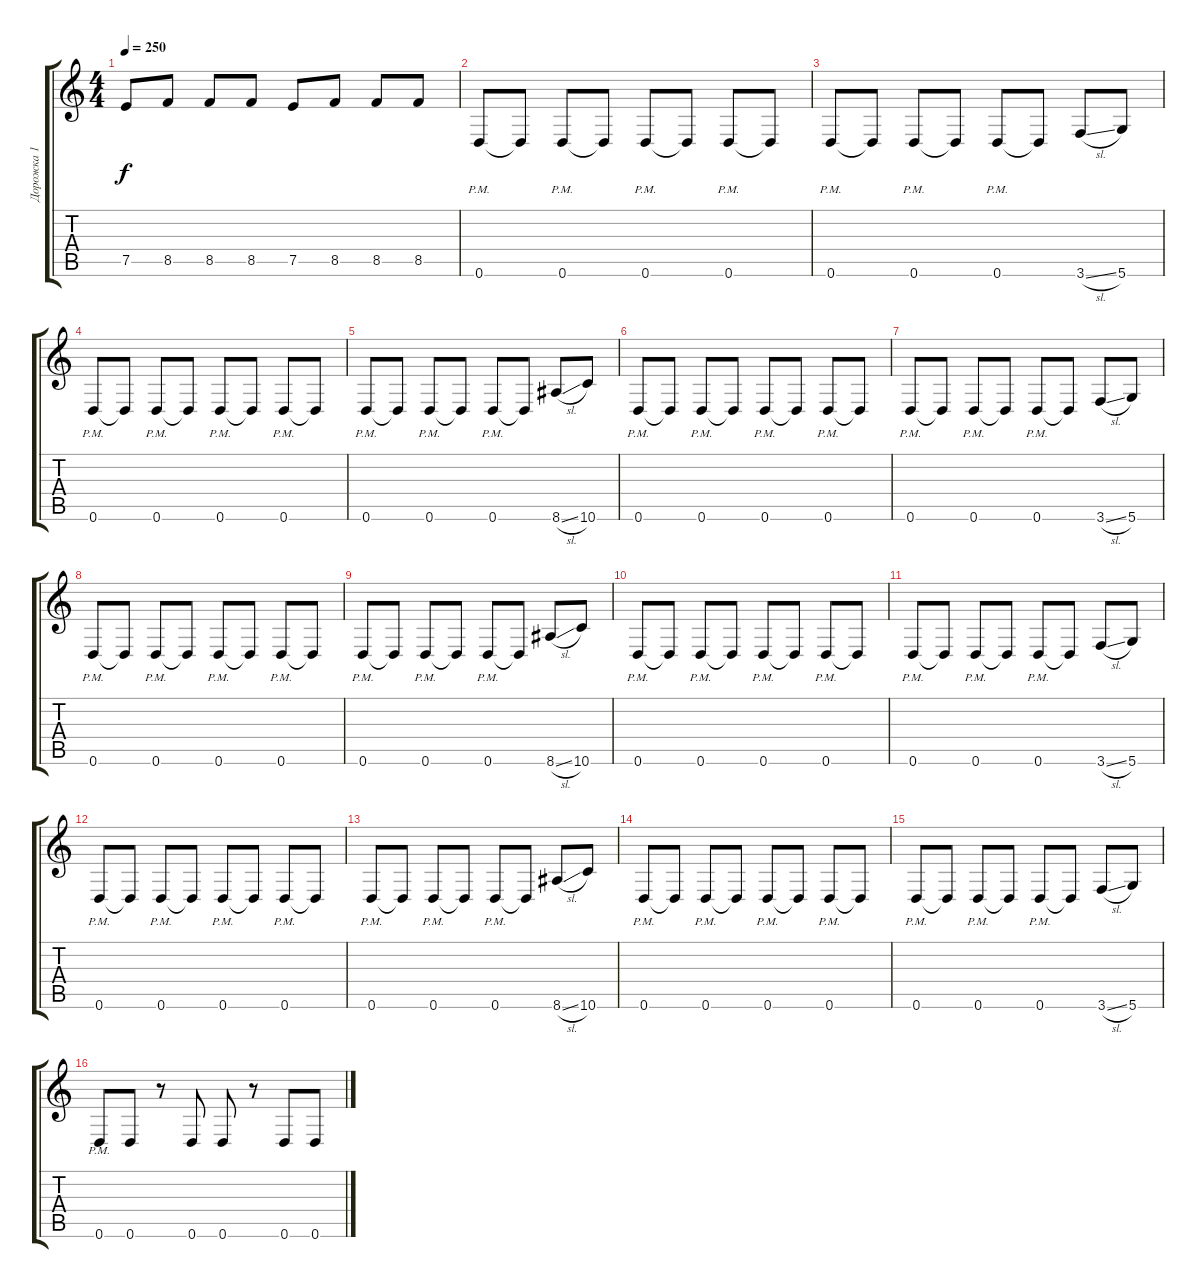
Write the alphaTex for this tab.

\track ("Дорожка 1" "Дорожка 1") {instrument distortionguitar}
\staff {score tabs}
\tuning (E4 B3 G3 D3 A2 D2) {hide}
\ts (4 4)
\tempo 250
\clef g2
\ks c
7.5.8{dy f} 8.5.8 8.5.8 8.5.8 7.5.8 8.5.8 8.5.8 8.5.8 |
0.6{pm}.8 0.6{t}.8 0.6{pm}.8 0.6{t}.8 0.6{pm}.8 0.6{t}.8 0.6{pm}.8 0.6{t}.8 |
0.6{pm}.8 0.6{t}.8 0.6{pm}.8 0.6{t}.8 0.6{pm}.8 0.6{t}.8 3.6{sl}.8 5.6.8 |
0.6{pm}.8 0.6{t}.8 0.6{pm}.8 0.6{t}.8 0.6{pm}.8 0.6{t}.8 0.6{pm}.8 0.6{t}.8 |
0.6{pm}.8 0.6{t}.8 0.6{pm}.8 0.6{t}.8 0.6{pm}.8 0.6{t}.8 8.6{sl}.8 10.6.8 |
0.6{pm}.8 0.6{t}.8 0.6{pm}.8 0.6{t}.8 0.6{pm}.8 0.6{t}.8 0.6{pm}.8 0.6{t}.8 |
0.6{pm}.8 0.6{t}.8 0.6{pm}.8 0.6{t}.8 0.6{pm}.8 0.6{t}.8 3.6{sl}.8 5.6.8 |
0.6{pm}.8 0.6{t}.8 0.6{pm}.8 0.6{t}.8 0.6{pm}.8 0.6{t}.8 0.6{pm}.8 0.6{t}.8 |
0.6{pm}.8 0.6{t}.8 0.6{pm}.8 0.6{t}.8 0.6{pm}.8 0.6{t}.8 8.6{sl}.8 10.6.8 |
0.6{pm}.8 0.6{t}.8 0.6{pm}.8 0.6{t}.8 0.6{pm}.8 0.6{t}.8 0.6{pm}.8 0.6{t}.8 |
0.6{pm}.8 0.6{t}.8 0.6{pm}.8 0.6{t}.8 0.6{pm}.8 0.6{t}.8 3.6{sl}.8 5.6.8 |
0.6{pm}.8 0.6{t}.8 0.6{pm}.8 0.6{t}.8 0.6{pm}.8 0.6{t}.8 0.6{pm}.8 0.6{t}.8 |
0.6{pm}.8 0.6{t}.8 0.6{pm}.8 0.6{t}.8 0.6{pm}.8 0.6{t}.8 8.6{sl}.8 10.6.8 |
0.6{pm}.8 0.6{t}.8 0.6{pm}.8 0.6{t}.8 0.6{pm}.8 0.6{t}.8 0.6{pm}.8 0.6{t}.8 |
0.6{pm}.8 0.6{t}.8 0.6{pm}.8 0.6{t}.8 0.6{pm}.8 0.6{t}.8 3.6{sl}.8 5.6.8 |
0.6{pm}.8 0.6.8 r.8 0.6.8 0.6.8 r.8 0.6.8 0.6.8
